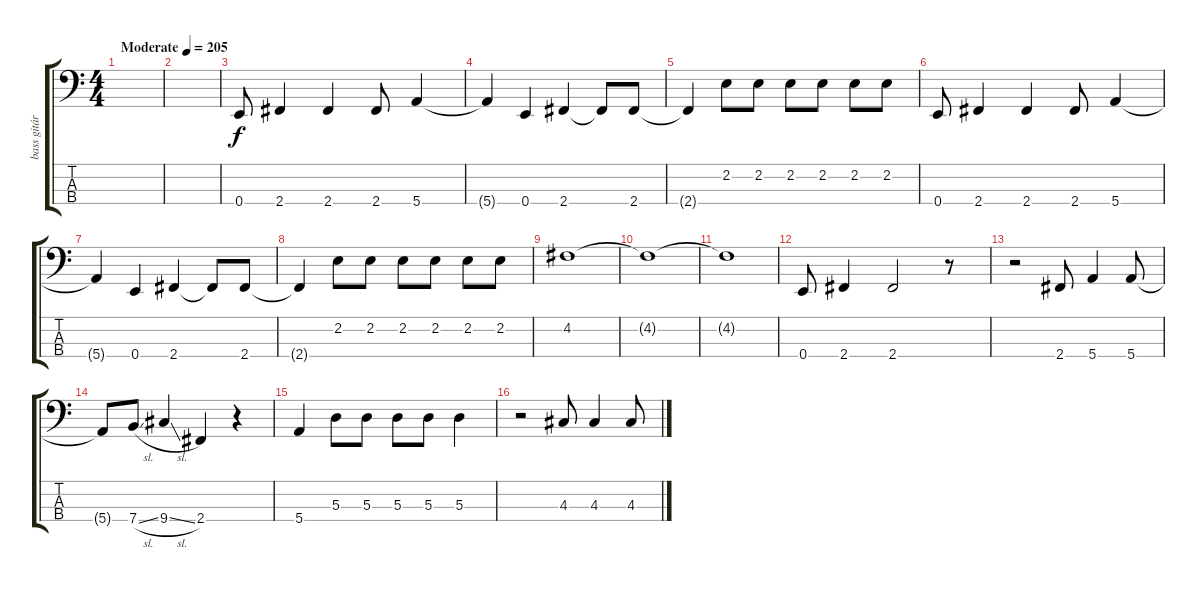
\track ("bass gitár" "bass gitár") {instrument electricbasspick}
\staff {score tabs}
\tuning (G2 D2 A1 E1) {hide}
\ts (4 4)
\tempo (205 "Moderate")
\clef f4
\ks c
|
|
0.4.8 2.4.4 2.4.4 2.4.8 5.4.4 |
5.4{t}.4 0.4.4 2.4.4 2.4{t}.8 2.4.8 |
2.4{t}.4 2.2.8 2.2.8 2.2.8 2.2.8 2.2.8 2.2.8 |
0.4.8 2.4.4 2.4.4 2.4.8 5.4.4 |
5.4{t}.4 0.4.4 2.4.4 2.4{t}.8 2.4.8 |
2.4{t}.4 2.2.8 2.2.8 2.2.8 2.2.8 2.2.8 2.2.8 |
4.2.1 |
4.2{t}.1 |
4.2{t}.1 |
0.4.8 2.4.4 2.4.2 r.8 |
r.2 2.4.8 5.4.4 5.4.8 |
5.4{t}.8 7.4{sl}.8 9.4{sl}.4 2.4.4 r.4 |
5.4.4 5.3.8 5.3.8 5.3.8 5.3.8 5.3.4 |
r.2 4.3.8 4.3.4 4.3.8
